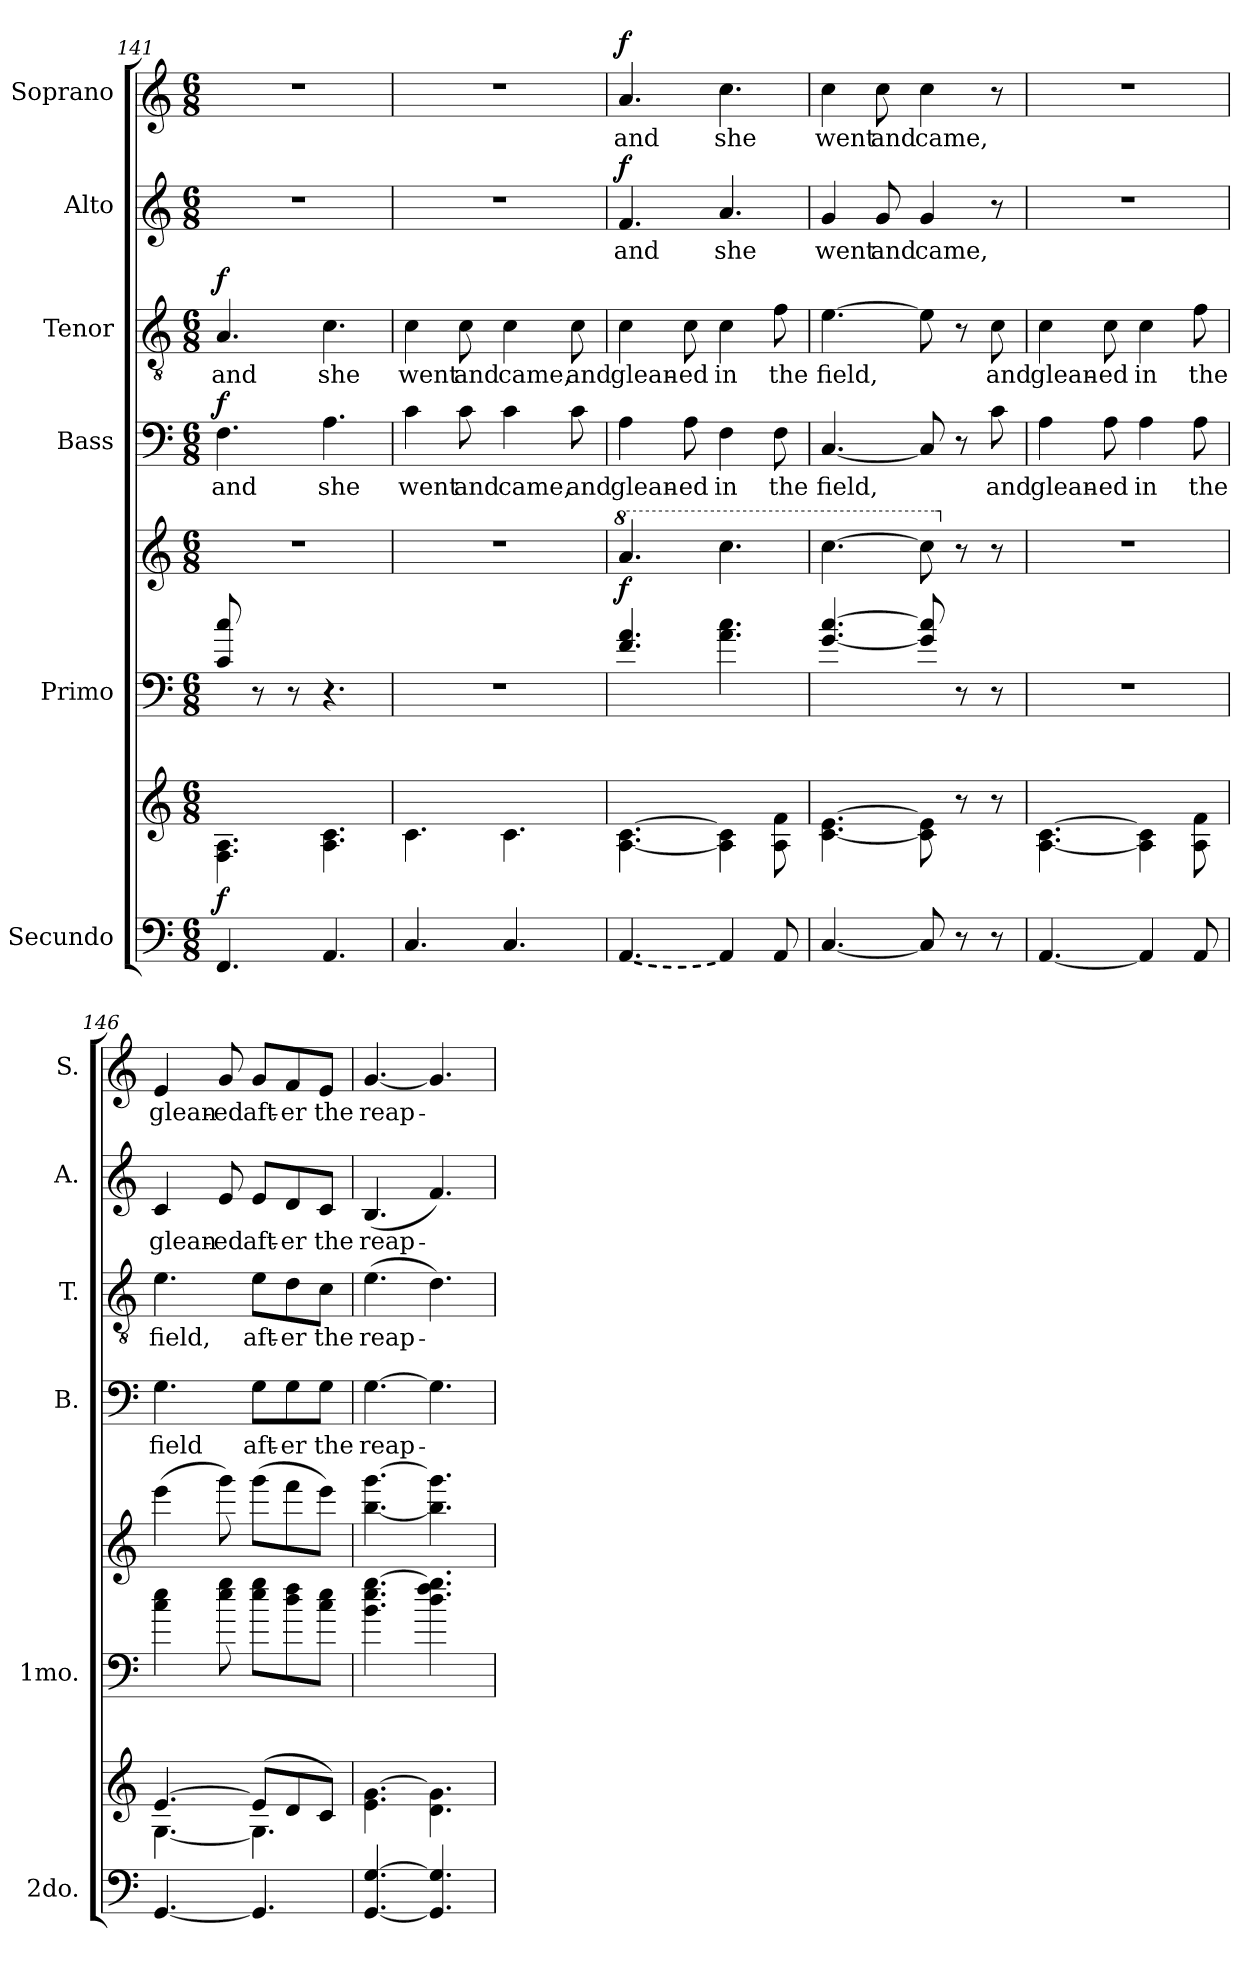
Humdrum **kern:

**kern	**kern	**dynam	**kern	**kern	**dynam	**kern	**text	**dynam	**kern	**text	**dynam	**kern	**text	**dynam	**kern	**text	**dynam
*part6	*part6	*part6	*part5	*part5	*part5	*part4	*part4	*part4	*part3	*part3	*part3	*part2	*part2	*part2	*part1	*part1	*part1
*staff8	*staff7	*staff7/8	*staff6	*staff5	*staff5/6	*staff4	*staff4	*staff4	*staff3	*staff3	*staff3	*staff2	*staff2	*staff2	*staff1	*staff1	*staff1
*I"Secundo	*	*	*I"Primo	*	*	*I"Bass	*	*	*I"Tenor	*	*	*I"Alto	*	*	*I"Soprano	*	*
*I'2do.	*	*	*I'1mo.	*	*	*I'B.	*	*	*I'T.	*	*	*I'A.	*	*	*I'S.	*	*
*clefF4	*clefG2	*	*clefF4	*clefG2	*	*clefF4	*	*	*clefGv2	*	*	*clefG2	*	*	*clefG2	*	*
*k[]	*k[]	*	*k[]	*k[]	*	*k[]	*	*	*k[]	*	*	*k[]	*	*	*k[]	*	*
*M6/8	*M6/8	*	*M6/8	*M6/8	*	*M6/8	*	*	*M6/8	*	*	*M6/8	*	*	*M6/8	*	*
=141	=141	=141	=141	=141	=141	=141	=141	=141	=141	=141	=141	=141	=141	=141	=141	=141	=141
!	!	!LO:DY:b	!	!	!	!	!LO:LY:b	!LO:DY:a	!	!LO:LY:b	!LO:DY:a	!	!	!	!	!	!
4.FF/	4.F\ 4.A\	f	8c/ 8cc/	2.r	.	4.F\	and	f	4.A/	and	f	2.r	.	.	2.r	.	.
.	.	.	8r	.	.	.	.	.	.	.	.	.	.	.	.	.	.
.	.	.	8r	.	.	.	.	.	.	.	.	.	.	.	.	.	.
!	!	!	!	!	!	!	!LO:LY:b	!	!	!LO:LY:b	!	!	!	!	!	!	!
4.AA/	4.A\ 4.c\	.	4.r	.	.	4.A\	she	.	4.c\	she	.	.	.	.	.	.	.
=142	=142	=142	=142	=142	=142	=142	=142	=142	=142	=142	=142	=142	=142	=142	=142	=142	=142
!	!	!	!	!	!	!	!LO:LY:b	!	!	!LO:LY:b	!	!	!	!	!	!	!
4.C/	4.c\	.	2.r	2.r	.	4c\	went	.	4c\	went	.	2.r	.	.	2.r	.	.
!	!	!	!	!	!	!	!LO:LY:b	!	!	!LO:LY:b	!	!	!	!	!	!	!
.	.	.	.	.	.	8c\	and	.	8c\	and	.	.	.	.	.	.	.
!	!	!	!	!	!	!	!LO:LY:b	!	!	!LO:LY:b	!	!	!	!	!	!	!
4.C/	4.c\	.	.	.	.	4c\	came,	.	4c\	came,	.	.	.	.	.	.	.
!	!	!	!	!	!	!	!LO:LY:b	!	!	!LO:LY:b	!	!	!	!	!	!	!
.	.	.	.	.	.	8c\	and	.	8c\	and	.	.	.	.	.	.	.
=143	=143	=143	=143	=143	=143	=143	=143	=143	=143	=143	=143	=143	=143	=143	=143	=143	=143
!LO:T:dash	!	!	!	!	!	!	!	!	!	!	!	!	!	!	!	!	!
*	*	*	*	*8va	*	*	*	*	*	*	*	*	*	*	*	*	*
!	!	!	!	!	!LO:DY:b	!	!LO:LY:b	!	!	!LO:LY:b	!	!	!LO:LY:b	!LO:DY:a	!	!LO:LY:b	!LO:DY:a
[4.AA/	[4.A\ [4.c\	.	4.f/ 4.a/	4.aa/	f	4A\	glean-	.	4c\	glean-	.	4.f/	and	f	4.a/	and	f
!	!	!	!	!	!	!	!LO:LY:b	!	!	!LO:LY:b	!	!	!	!	!	!	!
.	.	.	.	.	.	8A\	-ed	.	8c\	-ed	.	.	.	.	.	.	.
!	!	!	!	!	!	!	!LO:LY:b	!	!	!LO:LY:b	!	!	!LO:LY:b	!	!	!LO:LY:b	!
4AA/]	4A\] 4c\]	.	4.a\ 4.cc\	4.ccc\	.	4F\	in	.	4c\	in	.	4.a/	she	.	4.cc\	she	.
!	!	!	!	!	!	!	!LO:LY:b	!	!	!LO:LY:b	!	!	!	!	!	!	!
8AA/	8A\ 8f\	.	.	.	.	8F\	the	.	8f\	the	.	.	.	.	.	.	.
=144	=144	=144	=144	=144	=144	=144	=144	=144	=144	=144	=144	=144	=144	=144	=144	=144	=144
!	!	!	!	!	!	!	!LO:LY:b	!	!	!LO:LY:b	!	!	!LO:LY:b	!	!	!LO:LY:b	!
[4.C/	[4.c\ [4.e\	.	[4.g/ [4.cc/	[4.ccc\	.	[4.C/	field,	.	[4.e\	field,	.	4g/	went	.	4cc\	went	.
!	!	!	!	!	!	!	!	!	!	!	!	!	!LO:LY:b	!	!	!LO:LY:b	!
.	.	.	.	.	.	.	.	.	.	.	.	8g/	and	.	8cc\	and	.
!	!	!	!	!	!	!	!	!	!	!	!	!	!LO:LY:b	!	!	!LO:LY:b	!
8C/]	8c\] 8e\]	.	8g/] 8cc/]	8ccc\]	.	8C/]	.	.	8e\]	.	.	4g/	came,	.	4cc\	came,	.
*	*	*	*	*X8va	*	*	*	*	*	*	*	*	*	*	*	*	*
8r	8r	.	8r	8r	.	8r	.	.	8r	.	.	.	.	.	.	.	.
!	!	!	!	!	!	!	!LO:LY:b	!	!	!LO:LY:b	!	!	!	!	!	!	!
8r	8r	.	8r	8r	.	8c\	and	.	8c\	and	.	8r	.	.	8r	.	.
=145	=145	=145	=145	=145	=145	=145	=145	=145	=145	=145	=145	=145	=145	=145	=145	=145	=145
!	!	!	!	!	!	!	!LO:LY:b	!	!	!LO:LY:b	!	!	!	!	!	!	!
[4.AA/	[4.A\ [4.c\	.	2.r	2.r	.	4A\	glean-	.	4c\	glean-	.	2.r	.	.	2.r	.	.
!	!	!	!	!	!	!	!LO:LY:b	!	!	!LO:LY:b	!	!	!	!	!	!	!
.	.	.	.	.	.	8A\	-ed	.	8c\	-ed	.	.	.	.	.	.	.
!	!	!	!	!	!	!	!LO:LY:b	!	!	!LO:LY:b	!	!	!	!	!	!	!
4AA/]	4A\] 4c\]	.	.	.	.	4A\	in	.	4c\	in	.	.	.	.	.	.	.
!	!	!	!	!	!	!	!LO:LY:b	!	!	!LO:LY:b	!	!	!	!	!	!	!
8AA/	8A\ 8f\	.	.	.	.	8A\	the	.	8f\	the	.	.	.	.	.	.	.
=146	=146	=146	=146	=146	=146	=146	=146	=146	=146	=146	=146	=146	=146	=146	=146	=146	=146
*	*^	*	*	*	*	*	*	*	*	*	*	*	*	*	*	*	*
!	!	!	!	!	!	!	!	!LO:LY:b	!	!	!LO:LY:b	!	!	!LO:LY:b	!	!	!LO:LY:b	!
[4.GG/	[4.e/	[4.G\	.	4cc\ 4ee\	(>4eee\	.	4.G\	field	.	4.e\	field,	.	4c/	glean-	.	4e/	glean-	.
!	!	!	!	!	!	!	!	!	!	!	!	!	!	!LO:LY:b	!	!	!LO:LY:b	!
.	.	.	.	8ee\ 8gg\	8ggg\)	.	.	.	.	.	.	.	8e/	-ed	.	8g/	-ed	.
!	!	!	!	!	!	!	!	!LO:LY:b	!	!	!LO:LY:b	!	!	!LO:LY:b	!	!	!LO:LY:b	!
4.GG/]	(>8e/L]	4.G\]	.	8ee\ 8gg\L	(>8ggg\L	.	8G\L	aft-	.	8e\L	aft-	.	8e/L	aft-	.	8g/L	aft-	.
!	!	!	!	!	!	!	!	!LO:LY:b	!	!	!LO:LY:b	!	!	!LO:LY:b	!	!	!LO:LY:b	!
.	8d/	.	.	8dd\ 8ff\	8fff\	.	8G\	-er	.	8d\	-er	.	8d/	-er	.	8f/	-er	.
!	!	!	!	!	!	!	!	!LO:LY:b	!	!	!LO:LY:b	!	!	!LO:LY:b	!	!	!LO:LY:b	!
.	8c/J)	.	.	8cc\ 8ee\J	8eee\J)	.	8G\J	the	.	8c\J	the	.	8c/J	the	.	8e/J	the	.
*	*v	*v	*	*	*	*	*	*	*	*	*	*	*	*	*	*	*	*
=147	=147	=147	=147	=147	=147	=147	=147	=147	=147	=147	=147	=147	=147	=147	=147	=147	=147
!	!	!	!	!	!	!	!LO:LY:b	!	!	!LO:LY:b	!	!	!LO:LY:b	!	!	!LO:LY:b	!
[4.GG/ [4.G/	4.e\ [4.g\	.	4.b\ 4.ee\ [4.gg\	[4.bb\ [4.ggg\	.	[4.G\	reap-	.	(>4.e\	reap-	.	(<4.B/	reap-	.	[4.g/	reap-	.
4.GG/] 4.G/]	4.d\ 4.g\]	.	4.dd\ 4.ff\ 4.gg\]	4.bb\] 4.ggg\]	.	4.G\]	.	.	4.d\)	.	.	4.f/)	.	.	4.g/]	.	.
=	=	=	=	=	=	=	=	=	=	=	=	=	=	=	=	=	=
*-	*-	*-	*-	*-	*-	*-	*-	*-	*-	*-	*-	*-	*-	*-	*-	*-	*-
